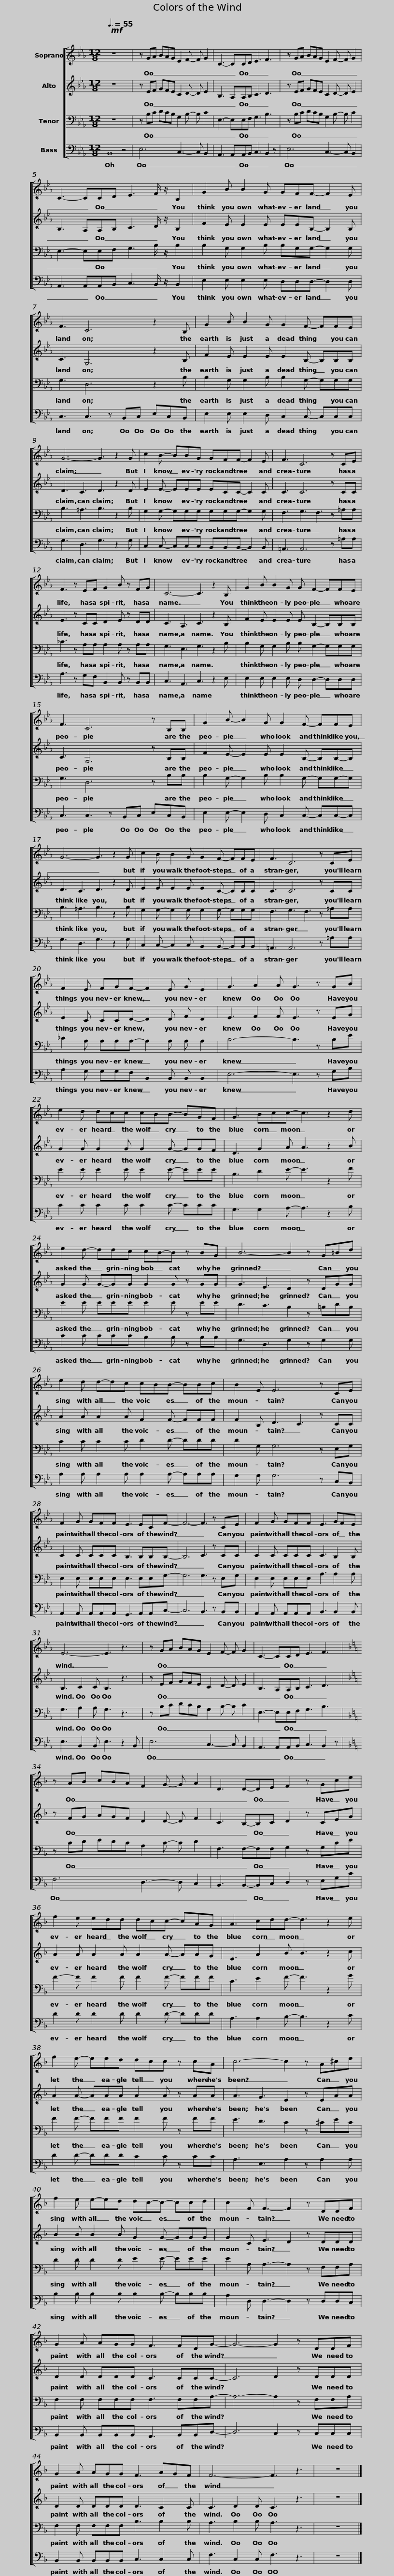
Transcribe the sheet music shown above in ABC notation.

X:1
%%score [ 1 2 3 4 ]
L:1/8
Q:3/8=55
M:12/8
I:linebreak $
K:Eb
V:1 treble
V:2 treble
V:3 bass
V:4 bass
V:1
!mf! z12 | z GA BAG E2 F- F G2 | C3- CCD E3 F3 | z GA BAG E2 F- F G2 |$ C3- CCD E3 F/ z/ B,2 | %5
 G2 B B2 G GFF- F2 E |$ F3 C6 z2 B, | G2 B B2 G G2 F- FFE | G6- G3 z2 G |$ c2 B- BBG GFF- F2 E | %10
 F3 C6 z CE | F3 z EF G2 B z FG |$ C6- C3 z2 B, | G2 B B2 G G F2- FFE | F3 C6 z B,B, |$ %15
 G2 B- B2 G G2 F- FFE | G6- G3 z2 G |$ c2 B B2 G G2 F- FFE | F3 C6 z CE |$ F2 E FGF- F2 E G E2 | %20
 G3 A2 A G3 z GB |$ e2 d dcc cBB- BGF | G3 Bcc- c3 z2 d |$ e2 d- ddc cB-B z BG | B6- B2 z G=Bd |$ %25
 e2 d d-dc cBB- BBc | B2 E E6 z CE |$ F2 G GFF E3 ECF- | F6- F3 z CE | F2 G GFF E3 GFE |$ %30
 E6- E3 z3 | z GA BAG E2 F- F G2 | C3- CCD E3 F3 ||$[K:F] z AB cBA F2 G- G A2 | D3 D-DE F2 z G-ce |$ %35
 f2 e edd dcc- cAG | A3 cdd- d3 z2 e |$ f2 e- eed dcc z cA | c6- c2 z A^ce |$ f2 e e-ed dc-c- ccd | %40
 c2 F F3- F2 z DDF |$ G2 A AGG F3 FDG- | G6- G2 z DDF | G2 A AGG F3 AGF |$ F6- F3 z3 | %45
 z12 |] %46
V:2
 z12 | z EF GFE C2 D- D E2 | B,3 A,A,B, C3 D3 | z EF GFE C2 D- D E2 |$ B,3 A,A,B, C3 D/ z/ B,2 | %5
 F2 E E2 E EEB,- B,2 B, |$ C3 G,6 z2 B, | F2 E E2 E E2 B,- B,B,B, | D3 C3 D3 z2 D |$ E2 E- EEE ECC- C2 C | %10
 C3 C6 z CC | E3 z CC D2 E z DD |$ C3 A,3 C3 z2 B, | F2 E E2 E E B,2- B,B,B, | C3 G,6 z B,B, |$ %15
 F2 E- E2 E E2 B,- B,B,-B, | D3 C3 D3 z2 D |$ E2 E E2 E E2 C- CCC | C3 C6 z CC |$ E2 C CCD- D2 D F D2 | %20
 E3 F2 F E3 z EG |$ G2 G G2 G G2 G- GGF | D3 G2 A A3 z2 B |$ G2 G G-GG G2 G z GG | G3 E3 D2 z DGG |$ %25
 A2 A A2 A F2 F- FFF | F2 B, D3 C3 z CC |$ C2 C CCC B,3 B,B,B,- | B,6 C3 z CC | C2 C CCC C3 B,2 B, |$ %30
 B,3 C2 C B,3 z3 | z EF GFE C2 D- D E2 | B,3 A,A,B, C3 D3 ||$[K:F] z FG AGF D2 D- D F2 | C3 B,-B,C D2 z C-EG |$ %35
 A2 A A2 A A2 A- AAG | E3 A2 B B3 z2 c |$ A2 A- AAA A2 A z AA | A3 G3 E2 z EAA |$ B2 B B2 B G2 G- GGG | %40
 G2 C E3 D2 z DDD |$ D2 D DDD C3 CCC- | C6 D2 z DDD | D2 D DDD D3 C2 C |$ C3 D2 D C3 z3 | %45
 z12 |] %46
V:3
 z12 | z B,C DCB, G,2 B,- B, C2 | E,3- E,E,F, G,3 B,3 | z B,C DCB, G,2 B,- B, C2 |$ E,3- E,E,F, G,3 B,/ z/ B,2 | %5
 B,2 G, G,2 B, B,G,G,- G,2 G, |$ G,3 D,6 z2 B, | B,2 G, G,2 B, B,2 G,- G,G,G, | B,3 =A,3 B,3 z2 B, |$ G,2 G,- G,G,G, G,G,G,- G,2 G, | %10
 F,3 G,3 F,3 z =A,A, | _C3 z A,A, A,2 A, z A,A, |$ G,3 E,3 G,3 z2 B, | B,2 G, G,2 B, B, G,2- G,G,G, | G,3 D,6 z B,B, |$ %15
 B,2 G,- G,2 B, B,2 G,- G,G,-G, | B,3 =A,3 B,3 z2 B, |$ G,2 G,- G,2 G, G,2 G,- G,G,G, | F,3 G,3 F,3 z =A,A, |$ _C2 A, A,A,A,- A,2 A, A, A,2 | %20
 B,6- B,3 z B,E |$ E2 E E2 E E2 E- EEE | B,3 D2 E- E3 z2 F |$ E2 E EEE E2 E z EE | D3 C3 B,2 z =B,DB, |$ %25
 C2 C C2 C D2 D- DDD | D2 G, G,6 z E,G, |$ E,2 E, E,E,E, E,3 E,E,G,- | G,6 G,3 z E,G, | E,2 E, E,E,E, A,3 A,2 A, |$ %30
 G,3 A,2 A, G,3 z3 | z B,C DCB, G,2 B,- B, C2 | E,3- E,E,F, G,3 B,3 ||$[K:F] z CD EDC A,2 C- C D2 | F,3 F,-F,F, G,2 z G,CE |$ %35
 F2- F F2 F F2 F- FFF | C3 E2 F- F3 z2 G |$ F2 F- FFF F2 F z FF | E3 D3 C2 z ^CEC |$ D2 D D2 D E2 E- EEE | %40
 E2 A, A,3- A,2 z F,F,A, |$ F,2 F, F,F,F, F,3 F,F,A,- | A,6- A,2 z F,F,A, | F,2 F, F,F,F, B,3 B,2 B, |$ A,3 B,2 B, A,3 z3 | %45
 z12 |] %46
V:4
 B,,8 z4 | E,6 C,3- C, B,,2 | A,,3 A,,A,,B,, C,3 B,,2 z | E,6 C,3- C, B,,2 |$ A,,3 A,,A,,B,, C,3 B,,/ z/ B,,2 | %5
 E,2 E, E,2 E, D,D,D,- D,2 D, |$ C,3 C,3 z B,,C, E,C,B,, | E,2 E, E,2 D, C,2 C,- C,C,C, | G,3 D,3 G,3 z2 G, |$ C,2 C,- C,C,C, B,,B,,B,,- B,,2 B,, | %10
 =A,,3 A,,6 z =A,A, | A,3 z G,F, B,,2 B,, z B,,B,, |$ C,3 A,,3 C,3 z2 E, | E,2 E, E,2 E, D, D,2- D,D,D, | C,3 C,3 z B,,C, E,C,B,, |$ %15
 E,2 E,- E,2 D, C,2 C,- C,C,-C, | G,3 D,3 G,3 z2 G, |$ C,2 C,- C,2 C, B,,2 B,,- B,,B,,B,, | =A,,3 A,,6 z =A,A, |$ A,2 G, G,G,F, B,,2 B,, B,, B,,2 | %20
 E,6- E,3 z G,B, |$ C2 C C2 C C2 C- CCC | G,3 G,2 A,- A,3 z2 B, |$ C2 C CCC B,2 B, z B,B, | G,3 D,3 G,2 z G,2 G, |$ %25
 A,2 A, A,2 A, A,2 A,- A,A,A, | G,2 G, G,6 z C,B,, |$ A,,2 A,, A,,A,,A,, G,,3 A,,A,,C,- | C,6 B,,3 z B,,B,, | A,,2 A,, A,,A,,A,, B,,3 B,,2 B,, |$ %30
 E,3 B,,2 B,, E,3 z2 B,, | E,6 C,3- C, B,,2 | A,,3 A,,A,,B,, C,3 B,,2 z ||$[K:F] F,6 D,3- D, C,2 | B,,3 B,,-B,,C, D,2 z E,-G,C |$ %35
 D2 D D2 D D2 D- DDD | A,3 A,2 B,- B,3 z2 C |$ D2 D- DDD C2 C z CC | A,3 E,3 A,2 z A,2 A, |$ B,2 B, B,2 B, B,2 B,- B,B,B, | %40
 A,2 D, D,3- D,2 z D,D,C, |$ B,,2 B,, B,,B,,B,, A,,3 B,,B,,D,- | D,6 C,2 z C,C,C, | B,,2 B,, B,,B,,B,, C,3 C,2 C, |$ F,3 C,2 C, F,3 z3 | %45
 z12 |] %46
